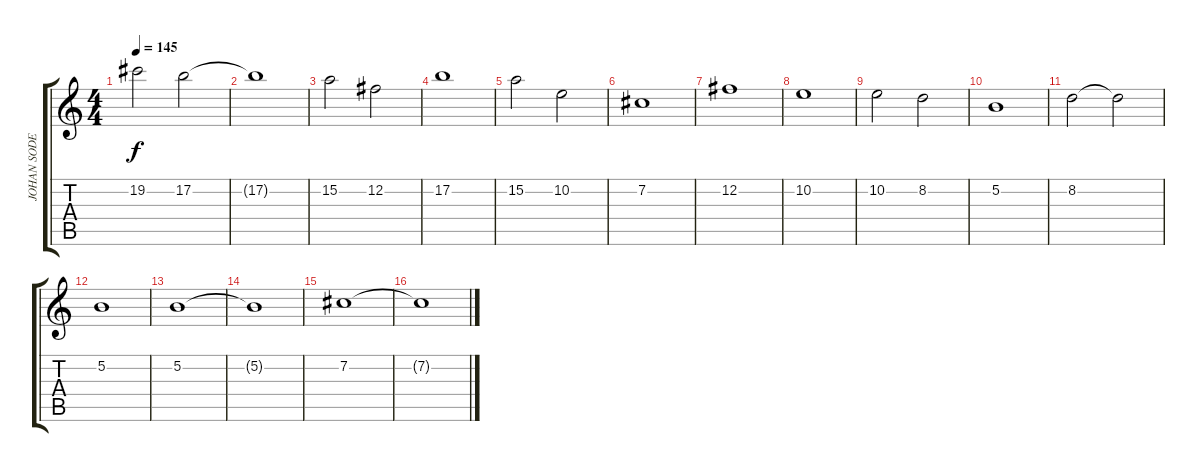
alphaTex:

\track ("JOHAN SODERBERG" "JOHAN SODE") {instrument distortionguitar}
\staff {score tabs}
\tuning (B3 Gb3 D3 A2 E2 B1) {hide}
\ts (4 4)
\tempo 145
\clef g2
\ks c
19.2.2{dy f} 17.2.2 |
17.2{t}.1 |
15.2.2 12.2.2 |
17.2.1 |
15.2.2 10.2.2 |
7.2.1 |
12.2.1 |
10.2.1 |
10.2.2 8.2.2 |
5.2.1 |
8.2.2 8.2{t}.2 |
5.2.1 |
5.2.1 |
5.2{t}.1 |
7.2.1 |
7.2{t}.1
